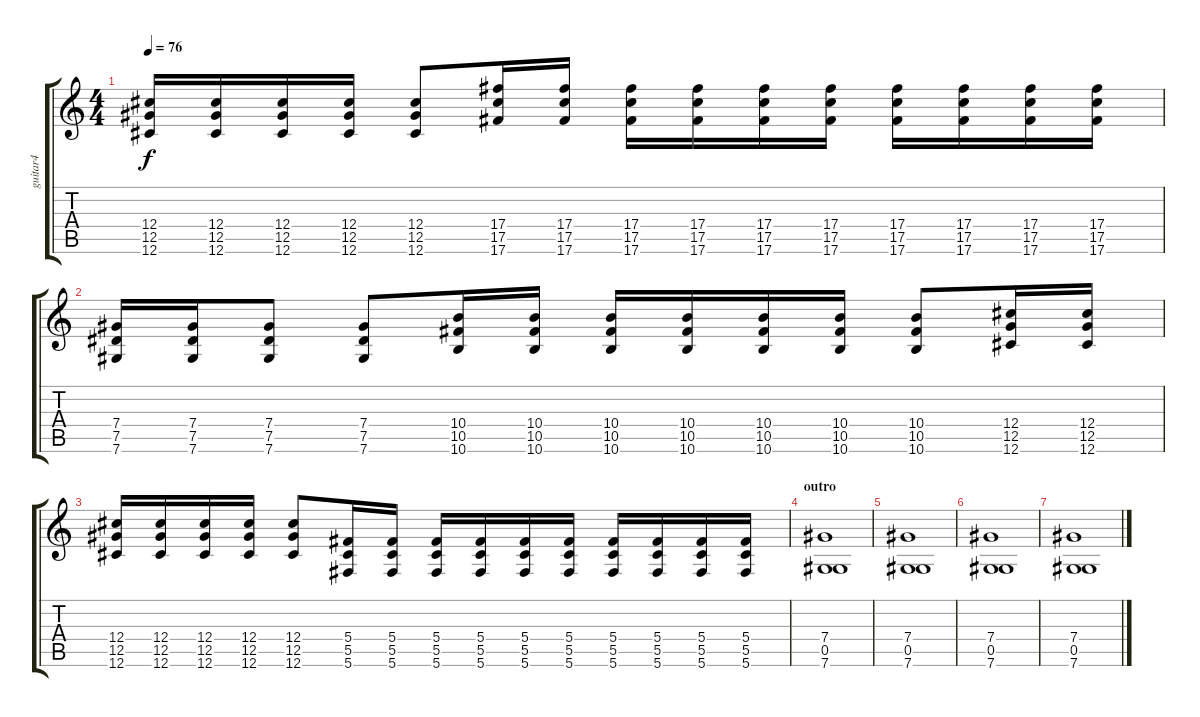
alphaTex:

\track ("guitar4" "guitar4") {instrument distortionguitar}
\staff {score tabs}
\tuning (Eb4 Bb3 Gb3 Db3 Ab2 Db2) {hide}
\ts (4 4)
\tempo 76
\clef g2
\ks c
(12.4 12.5 12.6).16{dy f} (12.4 12.5 12.6).16 (12.4 12.5 12.6).16 (12.4 12.5 12.6).16 (12.4 12.5 12.6).8 (17.4 17.5 17.6).16 (17.4 17.5 17.6).16 (17.4 17.5 17.6).16 (17.4 17.5 17.6).16 (17.4 17.5 17.6).16 (17.4 17.5 17.6).16 (17.4 17.5 17.6).16 (17.4 17.5 17.6).16 (17.4 17.5 17.6).16 (17.4 17.5 17.6).16 |
(7.4 7.5 7.6).16 (7.4 7.5 7.6).16 (7.4 7.5 7.6).8 (7.4 7.5 7.6).8 (10.4 10.5 10.6).16 (10.4 10.5 10.6).16 (10.4 10.5 10.6).16 (10.4 10.5 10.6).16 (10.4 10.5 10.6).16 (10.4 10.5 10.6).16 (10.4 10.5 10.6).8 (12.4 12.5 12.6).16 (12.4 12.5 12.6).16 |
(12.4 12.5 12.6).16 (12.4 12.5 12.6).16 (12.4 12.5 12.6).16 (12.4 12.5 12.6).16 (12.4 12.5 12.6).8 (5.4 5.5 5.6).16 (5.4 5.5 5.6).16 (5.4 5.5 5.6).16 (5.4 5.5 5.6).16 (5.4 5.5 5.6).16 (5.4 5.5 5.6).16 (5.4 5.5 5.6).16 (5.4 5.5 5.6).16 (5.4 5.5 5.6).16 (5.4 5.5 5.6).16 |
\section ("" "outro")
(7.4 0.5 7.6).1 |
(7.4 0.5 7.6).1 |
(7.4 0.5 7.6).1 |
(7.4 0.5 7.6).1
